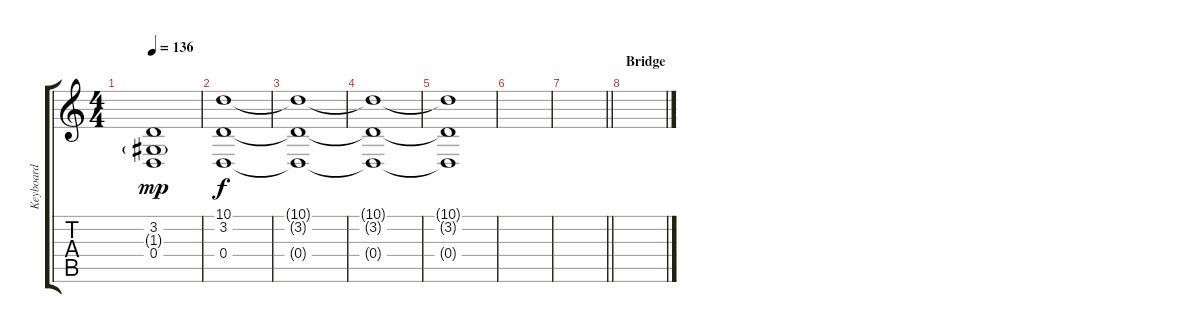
\track ("Keyboard" "Keyboard") {instrument churchorgan}
\staff {score tabs}
\tuning (E4 B3 G3 D3 A2 E2) {hide}
\ts (4 4)
\tempo 136
\clef g2
\ks c
(3.2 1.3{g} 0.4).1{dy mp} |
(10.1 3.2 0.4).1{dy f} |
(10.1{t} 3.2{t} 0.4{t}).1 |
(10.1{t} 3.2{t} 0.4{t}).1 |
(10.1{t} 3.2{t} 0.4{t}).1 |
|
\barLineRight lightlight
|
\section ("" "Bridge")
